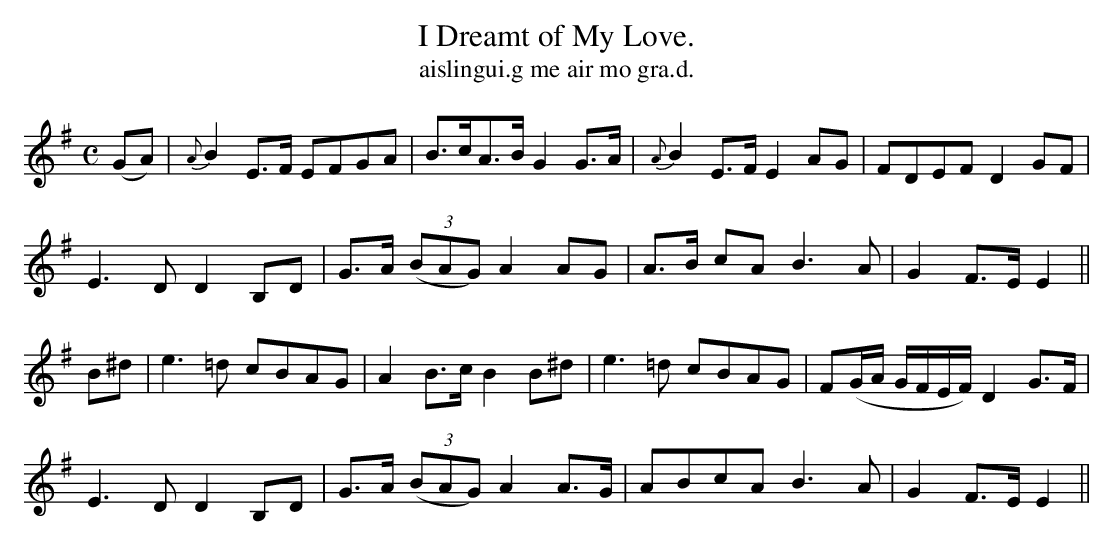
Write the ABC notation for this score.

X:1
T: I Dreamt of My Love.
T: aislingui.g me air mo gra.d.
M: C
L: 1/8
K: Em
(GA)|{A}B2 E>F EFGA|B>cA>B G2 G>A|{A}B2 E>F E2 AG|FDEF D2 GF|
E3 D D2 B,D|G>A ((3BAG) A2 AG|A>B cA B3 A|G2 F>E E2||
B^d|e3 =d cBAG|A2 B>c B2 B^d|e3=d cBAG|F(G/A/ G/F/E/F/)D2 G>F|
E3 D D2 B,D|G>A ((3BAG) A2 A>G|ABcA B3A|G2 F>E E2||
